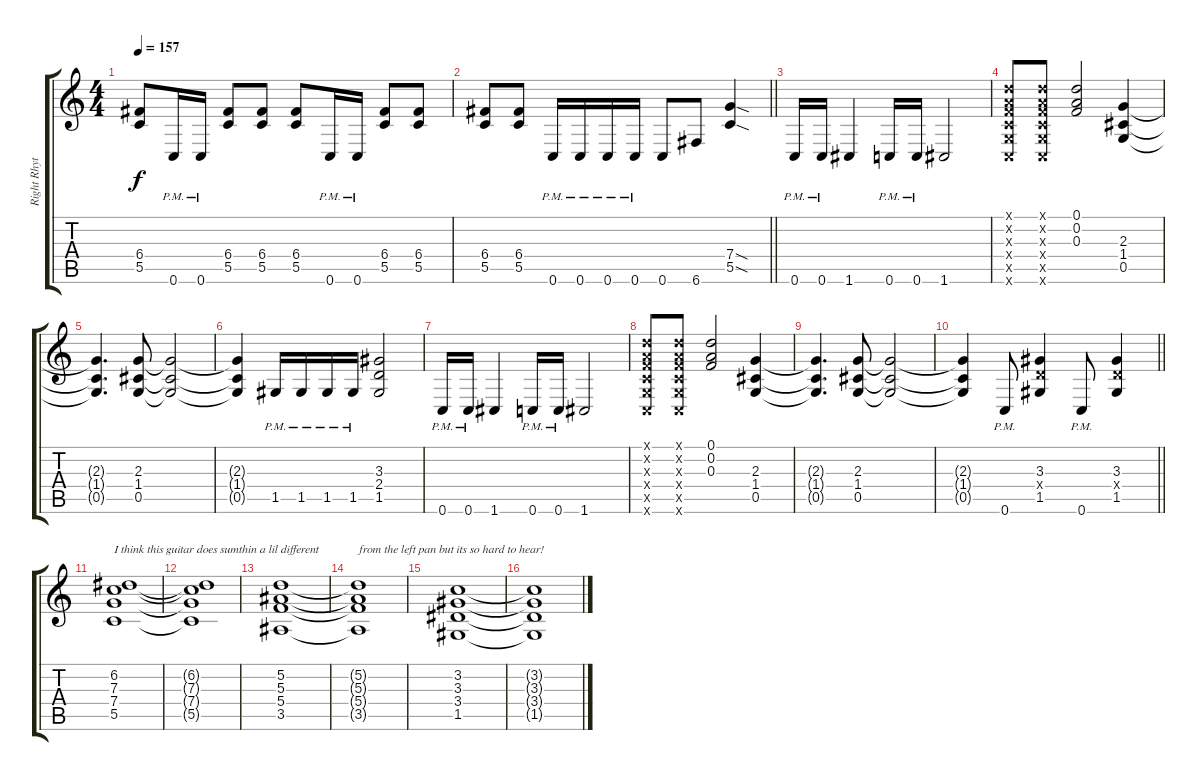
\track ("Right Rhythm" "Right Rhyt") {instrument distortionguitar}
\staff {score tabs}
\tuning (D4 A3 F3 C3 G2 C2) {hide}
\ts (4 4)
\section ("" "")
\tempo 157
\clef g2
\ks c
(6.4 5.5).8{dy f} 0.6{pm}.16 0.6{pm}.16 (6.4 5.5).8 (6.4 5.5).8 (6.4 5.5).8 0.6{pm}.16 0.6{pm}.16 (6.4 5.5).8 (6.4 5.5).8 |
\barLineRight lightlight
(6.4 5.5).8 (6.4 5.5).8 0.6{pm}.16 0.6{pm}.16 0.6{pm}.16 0.6{pm}.16 0.6.8 6.6.8 (7.4{sod} 5.5{sod}).4 |
\section ("" "")
0.6{pm}.16 0.6{pm}.16 1.6.4 0.6{pm}.16 0.6{pm}.16 1.6.2 |
(0.1{x} 0.2{x} 0.3{x} 0.4{x} 0.5{x} 0.6{x}).8 (0.1{x} 0.2{x} 0.3{x} 0.4{x} 0.5{x} 0.6{x}).8 (0.1 0.2 0.3).2 (2.3 1.4 0.5).4 |
(2.3{t} 1.4{t} 0.5{t}).4{d} (2.3 1.4 0.5).8 (2.3{t} 1.4{t} 0.5{t}).2 |
(2.3{t} 1.4{t} 0.5{t}).4 1.5{pm}.16 1.5{pm}.16 1.5{pm}.16 1.5{pm}.16 (3.3 2.4 1.5).2 |
0.6{pm}.16 0.6{pm}.16 1.6.4 0.6{pm}.16 0.6{pm}.16 1.6.2 |
(0.1{x} 0.2{x} 0.3{x} 0.4{x} 0.5{x} 0.6{x}).8 (0.1{x} 0.2{x} 0.3{x} 0.4{x} 0.5{x} 0.6{x}).8 (0.1 0.2 0.3).2 (2.3 1.4 0.5).4 |
(2.3{t} 1.4{t} 0.5{t}).4{d} (2.3 1.4 0.5).8 (2.3{t} 1.4{t} 0.5{t}).2 |
\barLineRight lightlight
(2.3{t} 1.4{t} 0.5{t}).4 0.6{pm}.8 (3.3 2.4{x} 1.5).4 0.6{pm}.8 (3.3 2.4{x} 1.5).4 |
\section ("" "")
(6.2 7.3 7.4 5.5).1{txt "I think this guitar does sumthin a lil different"} |
(6.2{t} 7.3{t} 7.4{t} 5.5{t}).1 |
(5.2 5.3 5.4 3.5).1 |
(5.2{t} 5.3{t} 5.4{t} 3.5{t}).1{txt "from the left pan but its so hard to hear!"} |
(3.2 3.3 3.4 1.5).1 |
(3.2{t} 3.3{t} 3.4{t} 1.5{t}).1
